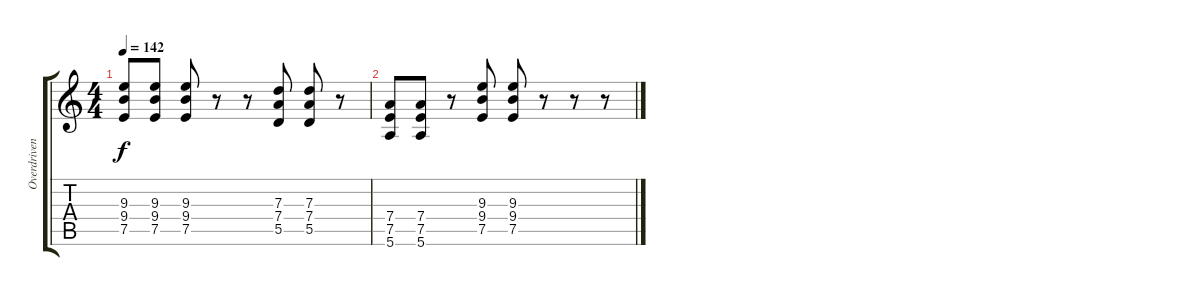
\track ("Overdriven Guitar" "Overdriven") {instrument overdrivenguitar}
\staff {score tabs}
\tuning (E4 B3 G3 D3 A2 E2) {hide}
\ts (4 4)
\tempo 142
\clef g2
\ks c
(9.3 9.4 7.5).8{dy f} (9.3 9.4 7.5).8 (9.3 9.4 7.5).8 r.8 r.8 (7.3 7.4 5.5).8 (7.3 7.4 5.5).8 r.8 |
(7.4 7.5 5.6).8 (7.4 7.5 5.6).8 r.8 (9.3 9.4 7.5).8 (9.3 9.4 7.5).8 r.8 r.8 r.8
